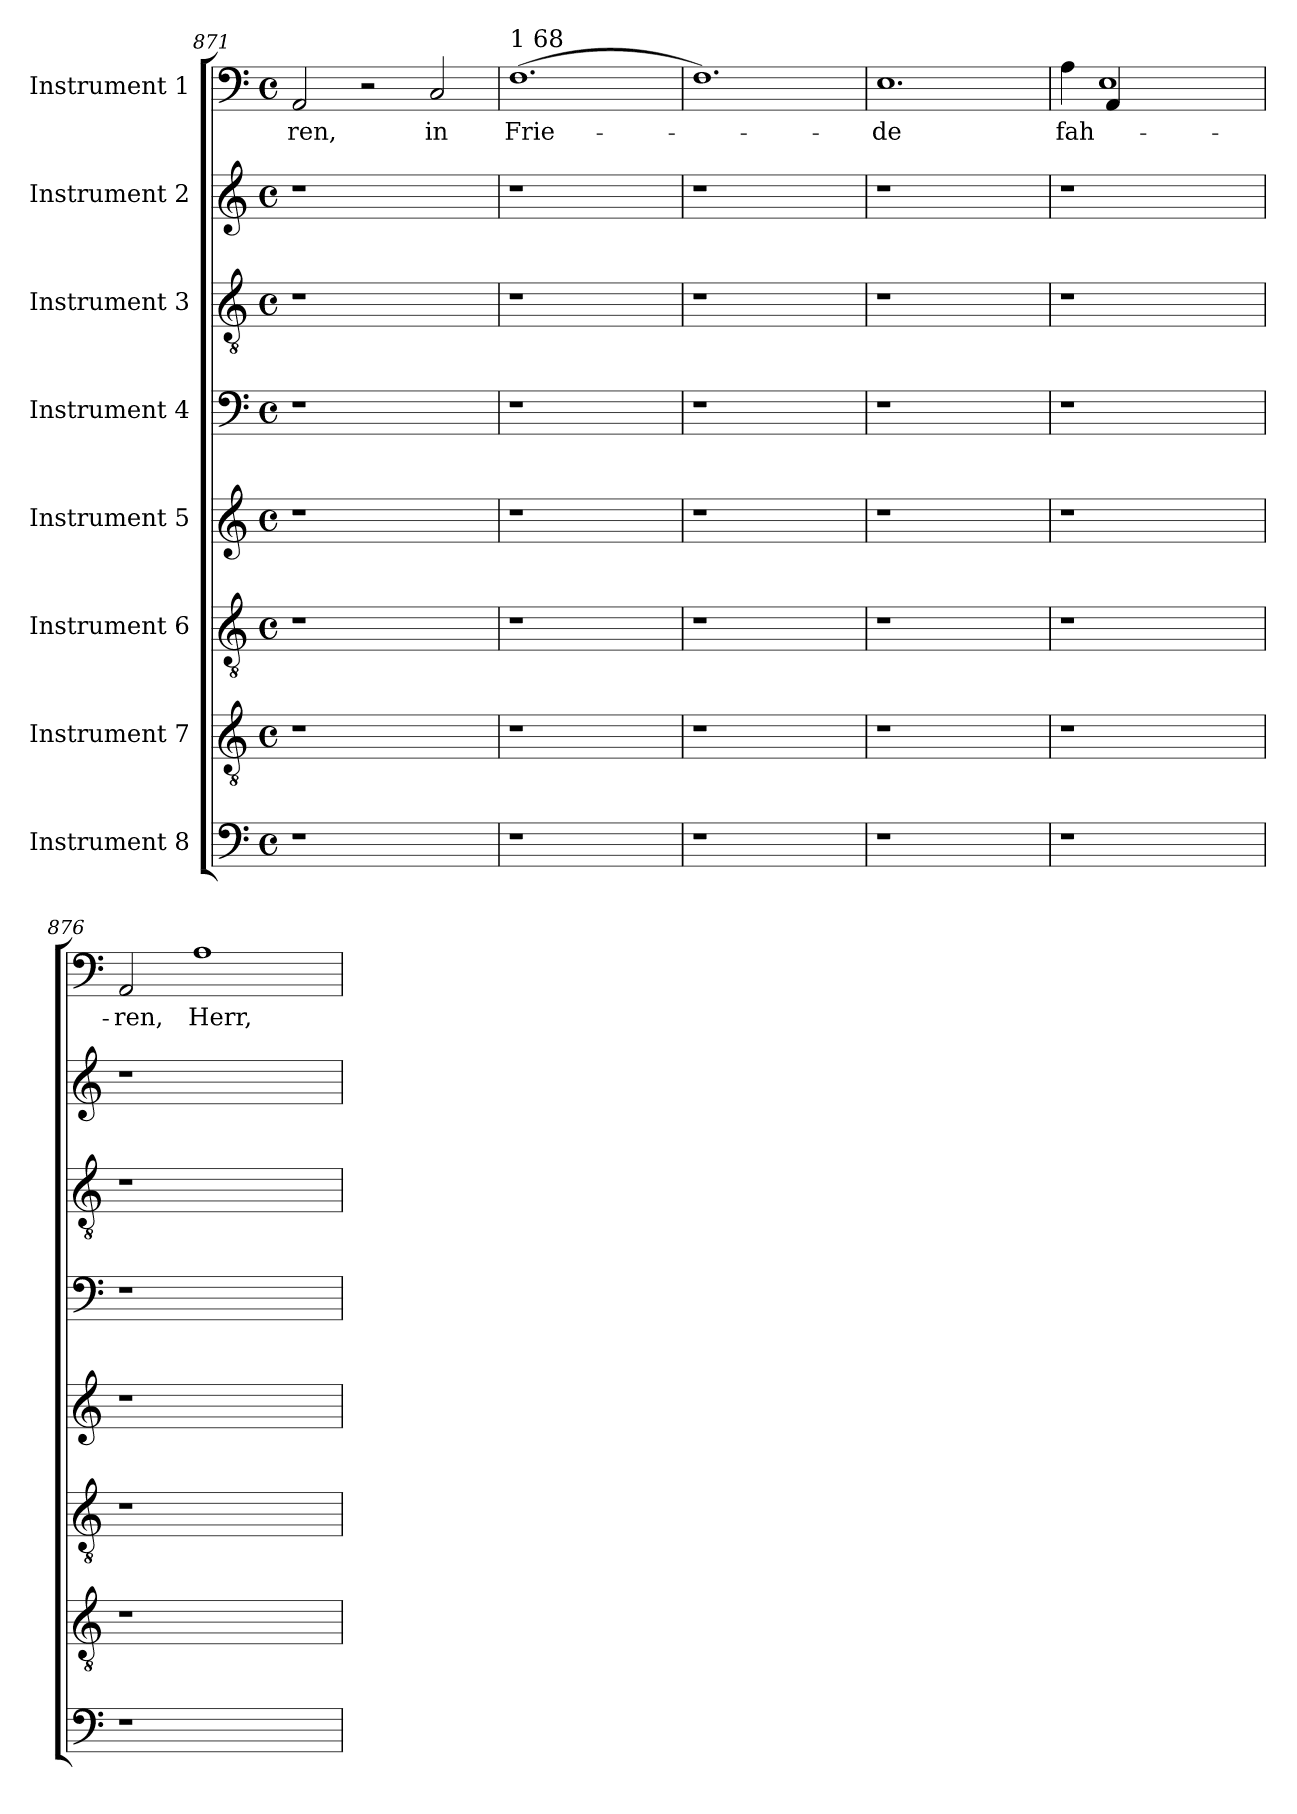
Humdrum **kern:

**kern	**kern	**kern	**kern	**kern	**kern	**kern	**kern	**text
*part8	*part7	*part6	*part5	*part4	*part3	*part2	*part1	*part1
*staff8	*staff7	*staff6	*staff5	*staff4	*staff3	*staff2	*staff1	*staff1
*I"Instrument 8	*I"Instrument 7	*I"Instrument 6	*I"Instrument 5	*I"Instrument 4	*I"Instrument 3	*I"Instrument 2	*I"Instrument 1	*
*clefF4	*clefGv2	*clefGv2	*clefG2	*clefF4	*clefGv2	*clefG2	*clefF4	*
*M4/4	*M4/4	*M4/4	*M4/4	*M4/4	*M4/4	*M4/4	*M4/4	*
*met(c)	*met(c)	*met(c)	*met(c)	*met(c)	*met(c)	*met(c)	*met(c)	*
=871	=871	=871	=871	=871	=871	=871	=871	=871
!	!	!	!	!	!	!	!	!LO:LY:b:cj
1r	1r	1r	1r	1r	1r	1r	2AA/	-ren,
.	.	.	.	.	.	.	2r	.
!	!	!	!	!	!	!	!	!LO:LY:b:cj
2ryy	2ryy	2ryy	2ryy	2ryy	2ryy	2ryy	2C/	in
!!LO:LB:g=z
=872	=872	=872	=872	=872	=872	=872	=872	=872
!	!	!	!	!	!	!	!LO:TX:a:t=1 68	!
!	!	!	!	!	!	!	!	!LO:LY:b:cj
1r	1r	1r	1r	1r	1r	1r	(>1.F	Frie-
2ryy	2ryy	2ryy	2ryy	2ryy	2ryy	2ryy	.	.
=873	=873	=873	=873	=873	=873	=873	=873	=873
1r	1r	1r	1r	1r	1r	1r	1.F)	.
2ryy	2ryy	2ryy	2ryy	2ryy	2ryy	2ryy	.	.
=874	=874	=874	=874	=874	=874	=874	=874	=874
!	!	!	!	!	!	!	!	!LO:LY:b:cj
1r	1r	1r	1r	1r	1r	1r	1.E	-de
2ryy	2ryy	2ryy	2ryy	2ryy	2ryy	2ryy	.	.
=875	=875	=875	=875	=875	=875	=875	=875	=875
!	!	!	!	!	!	!	!	!LO:LY:b:cj
*	*	*	*	*	*	*	*^	*
1r	1r	1r	1r	1r	1r	1r	4A\	4ryy	fah-
.	.	.	.	.	.	.	4AA/	1E	.
.	.	.	.	.	.	.	2.ryy	.	.
4ryy	4ryy	4ryy	4ryy	4ryy	4ryy	4ryy	.	.	.
*	*	*	*	*	*	*	*v	*v	*
=876	=876	=876	=876	=876	=876	=876	=876	=876
!	!	!	!	!	!	!	!	!LO:LY:b:cj
1r	1r	1r	1r	1r	1r	1r	2AA/	-ren,
!	!	!	!	!	!	!	!	!LO:LY:b:cj
.	.	.	.	.	.	.	1A	Herr,
2ryy	2ryy	2ryy	2ryy	2ryy	2ryy	2ryy	.	.
=	=	=	=	=	=	=	=	=
*-	*-	*-	*-	*-	*-	*-	*-	*-
